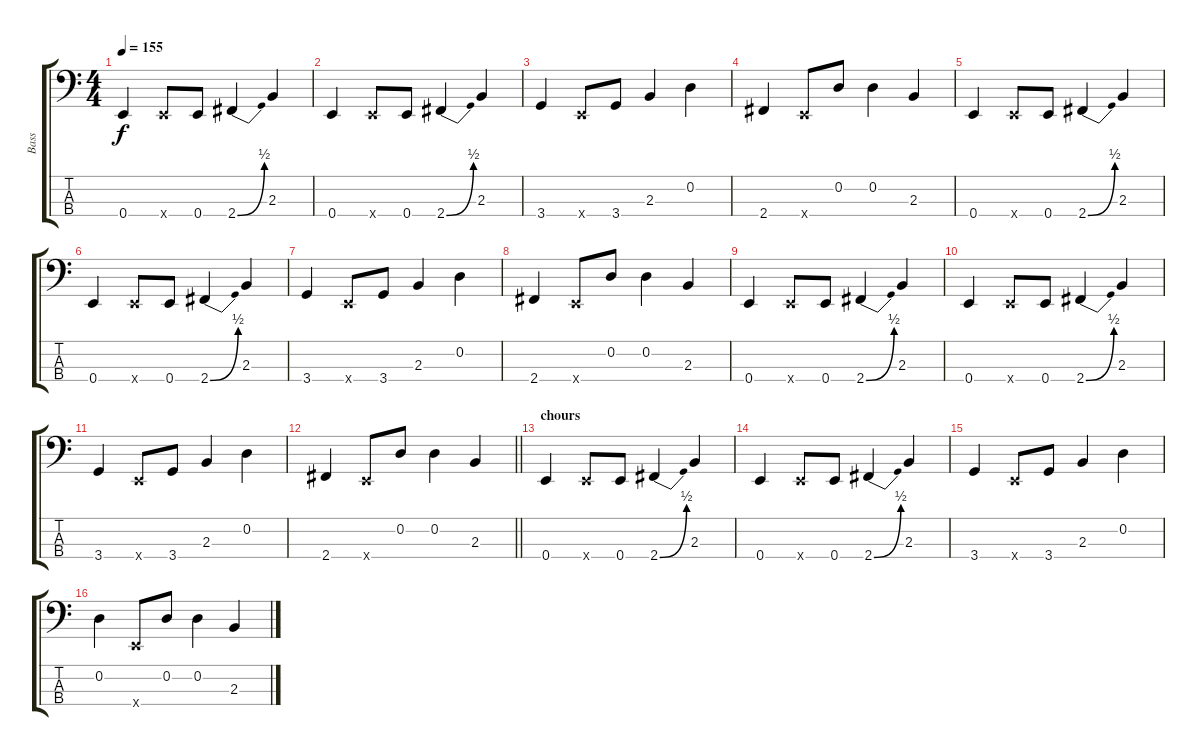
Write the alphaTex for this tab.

\track ("Bass" "Bass") {instrument acousticbass}
\staff {score tabs}
\tuning (G2 D2 A1 E1) {hide}
\ts (4 4)
\tempo 155
\clef f4
\ks c
0.4.4{dy f} 0.4{x}.8 0.4.8 2.4{be (bend 0 0 60 2)}.4 2.3.4 |
0.4.4 0.4{x}.8 0.4.8 2.4{be (bend 0 0 60 2)}.4 2.3.4 |
3.4.4 0.4{x}.8 3.4.8 2.3.4 0.2.4 |
2.4.4 0.4{x}.8 0.2.8 0.2.4 2.3.4 |
0.4.4 0.4{x}.8 0.4.8 2.4{be (bend 0 0 60 2)}.4 2.3.4 |
0.4.4 0.4{x}.8 0.4.8 2.4{be (bend 0 0 60 2)}.4 2.3.4 |
3.4.4 0.4{x}.8 3.4.8 2.3.4 0.2.4 |
2.4.4 0.4{x}.8 0.2.8 0.2.4 2.3.4 |
0.4.4 0.4{x}.8 0.4.8 2.4{be (bend 0 0 60 2)}.4 2.3.4 |
0.4.4 0.4{x}.8 0.4.8 2.4{be (bend 0 0 60 2)}.4 2.3.4 |
3.4.4 0.4{x}.8 3.4.8 2.3.4 0.2.4 |
\barLineRight lightlight
2.4.4 0.4{x}.8 0.2.8 0.2.4 2.3.4 |
\section ("" "chours")
0.4.4 0.4{x}.8 0.4.8 2.4{be (bend 0 0 60 2)}.4 2.3.4 |
0.4.4 0.4{x}.8 0.4.8 2.4{be (bend 0 0 60 2)}.4 2.3.4 |
3.4.4 0.4{x}.8 3.4.8 2.3.4 0.2.4 |
0.2.4 0.4{x}.8 0.2.8 0.2.4 2.3.4
